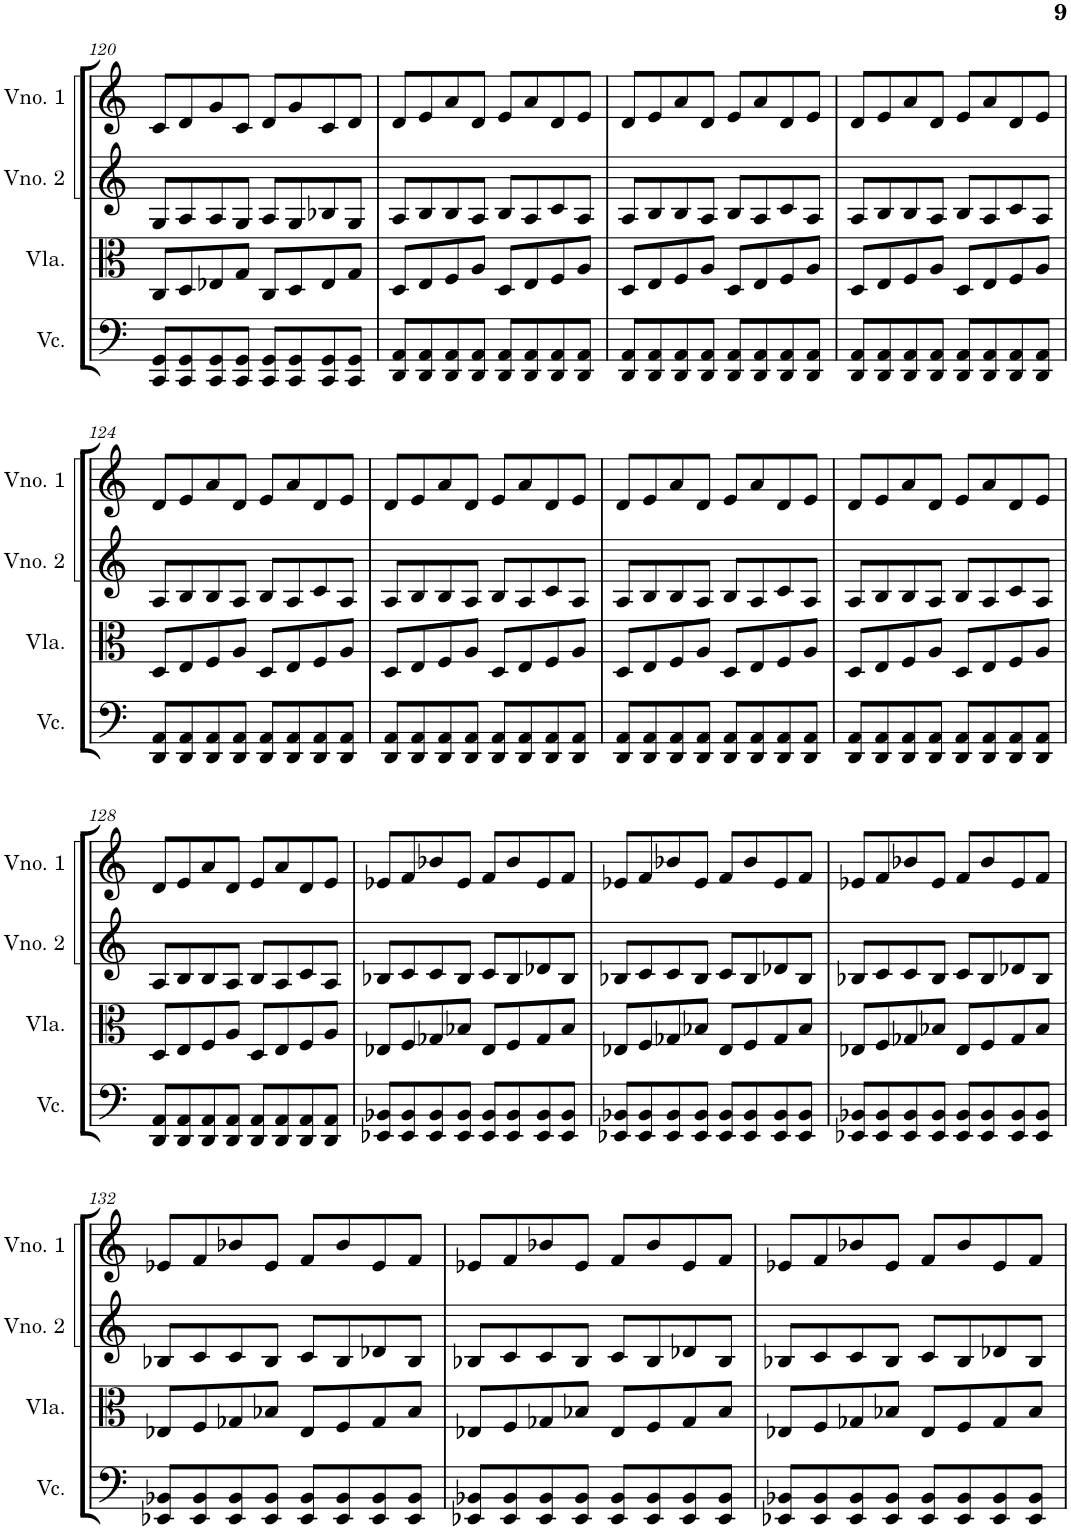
**kern	**kern	**kern	**kern
*part4	*part3	*part2	*part1
*staff4	*staff3	*staff2	*staff1
*I"Violoncelo	*I"Viola	*I"Violino 2	*I"Violino 1
*I'Vc.	*I'Vla.	*I'Vno. 2	*I'Vno. 1
!!LO:PB:g=z
*clefF4	*clefC3	*clefG2	*clefG2
*k[]	*k[]	*k[]	*k[]
*M4/4	*M4/4	*M4/4	*M4/4
=120	=120	=120	=120
8CC/ 8GG/L	8C/L	8G/L	8c/L
8CC/ 8GG/	8D/	8A/	8d/
8CC/ 8GG/	8E-X/	8A/	8g/
8CC/ 8GG/J	8G/J	8G/J	8c/J
8CC/ 8GG/L	8C/L	8A/L	8d/L
8CC/ 8GG/	8D/	8G/	8g/
8CC/ 8GG/	8E-/	8B-X/	8c/
8CC/ 8GG/J	8G/J	8G/J	8d/J
=121	=121	=121	=121
8DD/ 8AA/L	8D/L	8A/L	8d/L
8DD/ 8AA/	8E/	8B/	8e/
8DD/ 8AA/	8F/	8B/	8a/
8DD/ 8AA/J	8A/J	8A/J	8d/J
8DD/ 8AA/L	8D/L	8B/L	8e/L
8DD/ 8AA/	8E/	8A/	8a/
8DD/ 8AA/	8F/	8c/	8d/
8DD/ 8AA/J	8A/J	8A/J	8e/J
=122	=122	=122	=122
8DD/ 8AA/L	8D/L	8A/L	8d/L
8DD/ 8AA/	8E/	8B/	8e/
8DD/ 8AA/	8F/	8B/	8a/
8DD/ 8AA/J	8A/J	8A/J	8d/J
8DD/ 8AA/L	8D/L	8B/L	8e/L
8DD/ 8AA/	8E/	8A/	8a/
8DD/ 8AA/	8F/	8c/	8d/
8DD/ 8AA/J	8A/J	8A/J	8e/J
=123	=123	=123	=123
8DD/ 8AA/L	8D/L	8A/L	8d/L
8DD/ 8AA/	8E/	8B/	8e/
8DD/ 8AA/	8F/	8B/	8a/
8DD/ 8AA/J	8A/J	8A/J	8d/J
8DD/ 8AA/L	8D/L	8B/L	8e/L
8DD/ 8AA/	8E/	8A/	8a/
8DD/ 8AA/	8F/	8c/	8d/
8DD/ 8AA/J	8A/J	8A/J	8e/J
!!LO:LB:g=z
=124	=124	=124	=124
8DD/ 8AA/L	8D/L	8A/L	8d/L
8DD/ 8AA/	8E/	8B/	8e/
8DD/ 8AA/	8F/	8B/	8a/
8DD/ 8AA/J	8A/J	8A/J	8d/J
8DD/ 8AA/L	8D/L	8B/L	8e/L
8DD/ 8AA/	8E/	8A/	8a/
8DD/ 8AA/	8F/	8c/	8d/
8DD/ 8AA/J	8A/J	8A/J	8e/J
=125	=125	=125	=125
8DD/ 8AA/L	8D/L	8A/L	8d/L
8DD/ 8AA/	8E/	8B/	8e/
8DD/ 8AA/	8F/	8B/	8a/
8DD/ 8AA/J	8A/J	8A/J	8d/J
8DD/ 8AA/L	8D/L	8B/L	8e/L
8DD/ 8AA/	8E/	8A/	8a/
8DD/ 8AA/	8F/	8c/	8d/
8DD/ 8AA/J	8A/J	8A/J	8e/J
=126	=126	=126	=126
8DD/ 8AA/L	8D/L	8A/L	8d/L
8DD/ 8AA/	8E/	8B/	8e/
8DD/ 8AA/	8F/	8B/	8a/
8DD/ 8AA/J	8A/J	8A/J	8d/J
8DD/ 8AA/L	8D/L	8B/L	8e/L
8DD/ 8AA/	8E/	8A/	8a/
8DD/ 8AA/	8F/	8c/	8d/
8DD/ 8AA/J	8A/J	8A/J	8e/J
=127	=127	=127	=127
8DD/ 8AA/L	8D/L	8A/L	8d/L
8DD/ 8AA/	8E/	8B/	8e/
8DD/ 8AA/	8F/	8B/	8a/
8DD/ 8AA/J	8A/J	8A/J	8d/J
8DD/ 8AA/L	8D/L	8B/L	8e/L
8DD/ 8AA/	8E/	8A/	8a/
8DD/ 8AA/	8F/	8c/	8d/
8DD/ 8AA/J	8A/J	8A/J	8e/J
!!LO:LB:g=z
=128	=128	=128	=128
8DD/ 8AA/L	8D/L	8A/L	8d/L
8DD/ 8AA/	8E/	8B/	8e/
8DD/ 8AA/	8F/	8B/	8a/
8DD/ 8AA/J	8A/J	8A/J	8d/J
8DD/ 8AA/L	8D/L	8B/L	8e/L
8DD/ 8AA/	8E/	8A/	8a/
8DD/ 8AA/	8F/	8c/	8d/
8DD/ 8AA/J	8A/J	8A/J	8e/J
=129	=129	=129	=129
8EE-X/ 8BB-X/L	8E-X/L	8B-X/L	8e-X/L
8EE-/ 8BB-/	8F/	8c/	8f/
8EE-/ 8BB-/	8G-X/	8c/	8b-X/
8EE-/ 8BB-/J	8B-X/J	8B-/J	8e-/J
8EE-/ 8BB-/L	8E-/L	8c/L	8f/L
8EE-/ 8BB-/	8F/	8B-/	8b-/
8EE-/ 8BB-/	8G-/	8d-X/	8e-/
8EE-/ 8BB-/J	8B-/J	8B-/J	8f/J
=130	=130	=130	=130
8EE-X/ 8BB-X/L	8E-X/L	8B-X/L	8e-X/L
8EE-/ 8BB-/	8F/	8c/	8f/
8EE-/ 8BB-/	8G-X/	8c/	8b-X/
8EE-/ 8BB-/J	8B-X/J	8B-/J	8e-/J
8EE-/ 8BB-/L	8E-/L	8c/L	8f/L
8EE-/ 8BB-/	8F/	8B-/	8b-/
8EE-/ 8BB-/	8G-/	8d-X/	8e-/
8EE-/ 8BB-/J	8B-/J	8B-/J	8f/J
=131	=131	=131	=131
8EE-X/ 8BB-X/L	8E-X/L	8B-X/L	8e-X/L
8EE-/ 8BB-/	8F/	8c/	8f/
8EE-/ 8BB-/	8G-X/	8c/	8b-X/
8EE-/ 8BB-/J	8B-X/J	8B-/J	8e-/J
8EE-/ 8BB-/L	8E-/L	8c/L	8f/L
8EE-/ 8BB-/	8F/	8B-/	8b-/
8EE-/ 8BB-/	8G-/	8d-X/	8e-/
8EE-/ 8BB-/J	8B-/J	8B-/J	8f/J
!!LO:LB:g=z
=132	=132	=132	=132
8EE-X/ 8BB-X/L	8E-X/L	8B-X/L	8e-X/L
8EE-/ 8BB-/	8F/	8c/	8f/
8EE-/ 8BB-/	8G-X/	8c/	8b-X/
8EE-/ 8BB-/J	8B-X/J	8B-/J	8e-/J
8EE-/ 8BB-/L	8E-/L	8c/L	8f/L
8EE-/ 8BB-/	8F/	8B-/	8b-/
8EE-/ 8BB-/	8G-/	8d-X/	8e-/
8EE-/ 8BB-/J	8B-/J	8B-/J	8f/J
=133	=133	=133	=133
8EE-X/ 8BB-X/L	8E-X/L	8B-X/L	8e-X/L
8EE-/ 8BB-/	8F/	8c/	8f/
8EE-/ 8BB-/	8G-X/	8c/	8b-X/
8EE-/ 8BB-/J	8B-X/J	8B-/J	8e-/J
8EE-/ 8BB-/L	8E-/L	8c/L	8f/L
8EE-/ 8BB-/	8F/	8B-/	8b-/
8EE-/ 8BB-/	8G-/	8d-X/	8e-/
8EE-/ 8BB-/J	8B-/J	8B-/J	8f/J
=134	=134	=134	=134
8EE-X/ 8BB-X/L	8E-X/L	8B-X/L	8e-X/L
8EE-/ 8BB-/	8F/	8c/	8f/
8EE-/ 8BB-/	8G-X/	8c/	8b-X/
8EE-/ 8BB-/J	8B-X/J	8B-/J	8e-/J
8EE-/ 8BB-/L	8E-/L	8c/L	8f/L
8EE-/ 8BB-/	8F/	8B-/	8b-/
8EE-/ 8BB-/	8G-/	8d-X/	8e-/
8EE-/ 8BB-/J	8B-/J	8B-/J	8f/J
=	=	=	=
*-	*-	*-	*-
